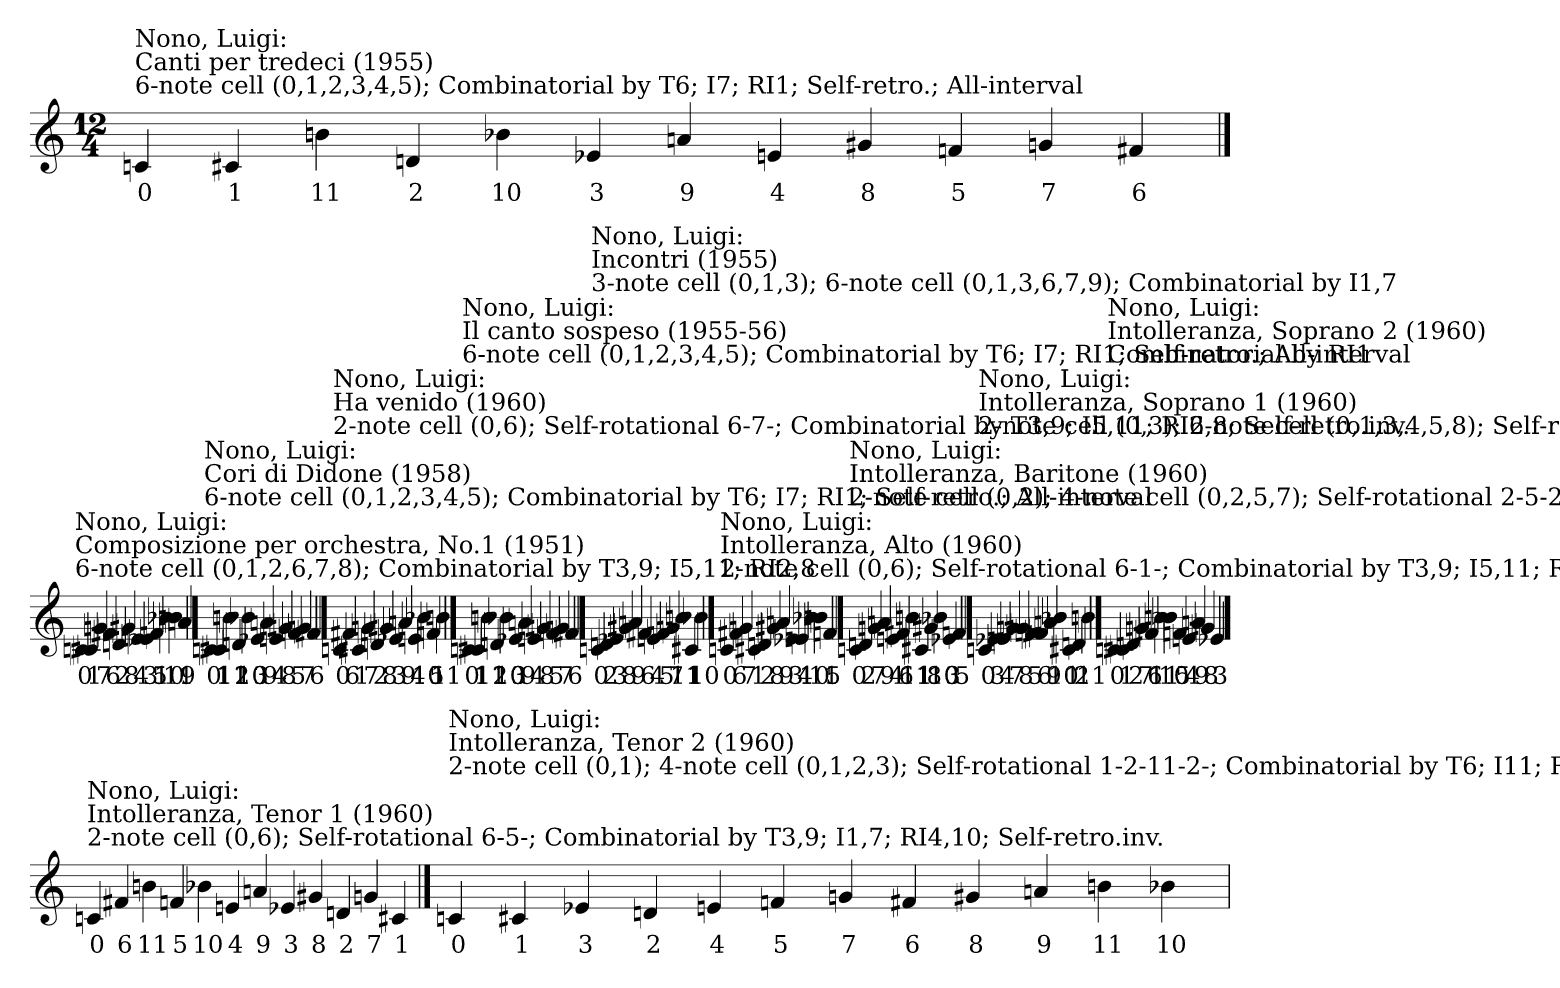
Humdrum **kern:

**kern	**text
*part1	*part1
*staff1	*staff1
!!LO:LB:g=z
*M12/4	*
==961	==961
!LO:TX:t=Nono, Luigi&colon; \nCanti per tredeci (1955)\n6-note cell (0,1,2,3,4,5); Combinatorial by T6; I7; RI1; Self-retro.; All-interval	!
4cn	0
4c#X	1
4bn	11
4dn	2
4b-X	10
4e-X	3
4an	9
4en	4
4g#X	8
4fn	5
4gn	7
4f#X	6
!!LO:LB:g=z
==962	==962
!LO:TX:t=Nono, Luigi&colon; \nComposizione per orchestra, No.1 (1951)\n6-note cell (0,1,2,6,7,8); Combinatorial by T3,9; I5,11; RI2,8	!
4cn	0
4c#X	1
4gn	7
4f#X	6
4dn	2
4g#X	8
4en	4
4e-X	3
4fn	5
4b-X	10
4bn	11
4an	9
!!LO:LB:g=z
==963	==963
!LO:TX:t=Nono, Luigi&colon; \nCori di Didone (1958)\n6-note cell (0,1,2,3,4,5); Combinatorial by T6; I7; RI1; Self-retro.; All-interval	!
4cn	0
4c#X	1
4bn	11
4dn	2
4b-X	10
4e-X	3
4an	9
4en	4
4g#X	8
4fn	5
4gn	7
4f#X	6
!!LO:LB:g=z
==964	==964
!LO:TX:t=Nono, Luigi&colon; \nHa venido (1960)\n2-note cell (0,6); Self-rotational 6-7-; Combinatorial by T3,9; I5,11; RI2,8; Self-retro.inv.	!
4cn	0
4f#X	6
4c#X	1
4gn	7
4dn	2
4g#X	8
4e-X	3
4an	9
4en	4
4b-X	10
4fn	5
4bn	11
!!LO:LB:g=z
==965	==965
!LO:TX:t=Nono, Luigi&colon; \nIl canto sospeso (1955-56)\n6-note cell (0,1,2,3,4,5); Combinatorial by T6; I7; RI1; Self-retro.; All-interval	!
4cn	0
4c#X	1
4bn	11
4dn	2
4b-X	10
4e-X	3
4an	9
4en	4
4g#X	8
4fn	5
4gn	7
4f#X	6
!!LO:LB:g=z
==966	==966
!LO:TX:t=Nono, Luigi&colon; \nIncontri (1955)\n3-note cell (0,1,3); 6-note cell (0,1,3,6,7,9); Combinatorial by I1,7	!
4cn	0
4dn	2
4e-X	3
4g#X	8
4an	9
4f#X	6
4en	4
4fn	5
4gn	7
4bn	11
4c#X	1
4b-X	10
!!LO:LB:g=z
==967	==967
!LO:TX:t=Nono, Luigi&colon; \nIntolleranza, Alto (1960)\n2-note cell (0,6); Self-rotational 6-1-; Combinatorial by T3,9; I5,11; RI2,8; Self-retro.inv.	!
4cn	0
4f#X	6
4gn	7
4c#X	1
4dn	2
4g#X	8
4an	9
4e-X	3
4en	4
4b-X	10
4bn	11
4fn	5
!!LO:LB:g=z
==968	==968
!LO:TX:t=Nono, Luigi&colon; \nIntolleranza, Baritone (1960)\n2-note cell (0,2); 4-note cell (0,2,5,7); Self-rotational 2-5-2-7-; Combinatorial by I5; Self-retro.inv.	!
4cn	0
4dn	2
4gn	7
4an	9
4en	4
4f#X	6
4bn	11
4c#X	1
4g#X	8
4b-X	10
4e-X	3
4fn	5
!!LO:LB:g=z
==969	==969
!LO:TX:t=Nono, Luigi&colon; \nIntolleranza, Soprano 1 (1960)\n2-note cell (0,3); 6-note cell (0,1,3,4,5,8); Self-rotational 3-1-3-1-9-1-; Combinatorial by T6	!
4cn	0
4e-X	3
4en	4
4gn	7
4g#X	8
4fn	5
4f#X	6
4an	9
4b-X	10
4c#X	1
4dn	2
4bn	11
!!LO:LB:g=z
==970	==970
!LO:TX:t=Nono, Luigi&colon; \nIntolleranza, Soprano 2 (1960)\nCombinatorial by RI1	!
4cn	0
4c#X	1
4dn	2
4gn	7
4f#X	6
4bn	11
4b-X	10
4fn	5
4en	4
4an	9
4g#X	8
4e-X	3
!!LO:LB:g=z
==971	==971
!LO:TX:t=Nono, Luigi&colon; \nIntolleranza, Tenor 1 (1960)\n2-note cell (0,6); Self-rotational 6-5-; Combinatorial by T3,9; I1,7; RI4,10; Self-retro.inv.	!
4cn	0
4f#X	6
4bn	11
4fn	5
4b-X	10
4en	4
4an	9
4e-X	3
4g#X	8
4dn	2
4gn	7
4c#X	1
!!LO:LB:g=z
==972	==972
!LO:TX:t=Nono, Luigi&colon; \nIntolleranza, Tenor 2 (1960)\n2-note cell (0,1); 4-note cell (0,1,2,3); Self-rotational 1-2-11-2-; Combinatorial by T6; I11; RI5	!
4cn	0
4c#X	1
4e-X	3
4dn	2
4en	4
4fn	5
4gn	7
4f#X	6
4g#X	8
4an	9
4bn	11
4b-X	10
=	=
*-	*-
